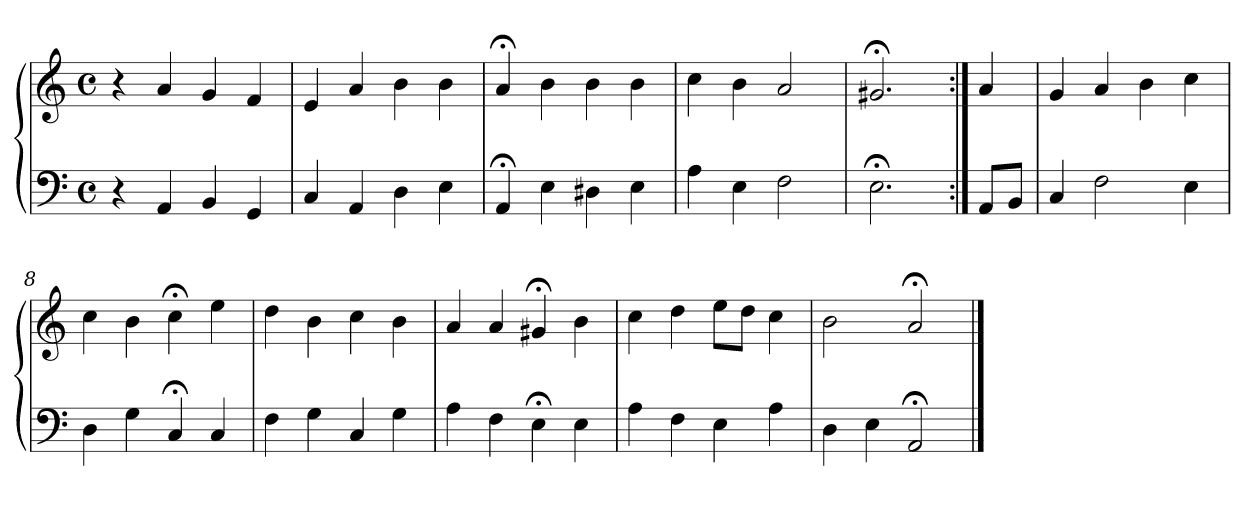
**kern	**kern
*part1	*part1
*staff2	*staff1
*clefF4	*clefG2
*M4/4	*M4/4
*met(c)	*met(c)
=1	=1
4r	4r
4AA	4a
4BB	4g
4GG	4f
=2	=2
4C	4e
4AA	4a
4D	4b
4E	4b
=3	=3
4AA;<	4a;<
4E	4b
4D#X	4b
4E	4b
=4	=4
4A	4cc
4E	4b
2F	2a
=5	=5
2.E;<	2.g#X;<
=6:|!	=6:|!
8AAL	4a
8BBJ	.
=7	=7
4C	4g
2F	4a
.	4b
4E	4cc
=8	=8
4D	4cc
4G	4b
4C;<	4cc;<
4C	4ee
!!LO:LB:g=z
=9	=9
4F	4dd
4G	4b
4C	4cc
4G	4b
=10	=10
4A	4a
4F	4a
4E;<	4g#X;<
4E	4b
=11	=11
4A	4cc
4F	4dd
4E	8eeL
.	8ddJ
4A	4cc
=12	=12
4D	2b
4E	.
2AA;<	2a;<
==	==
*-	*-
